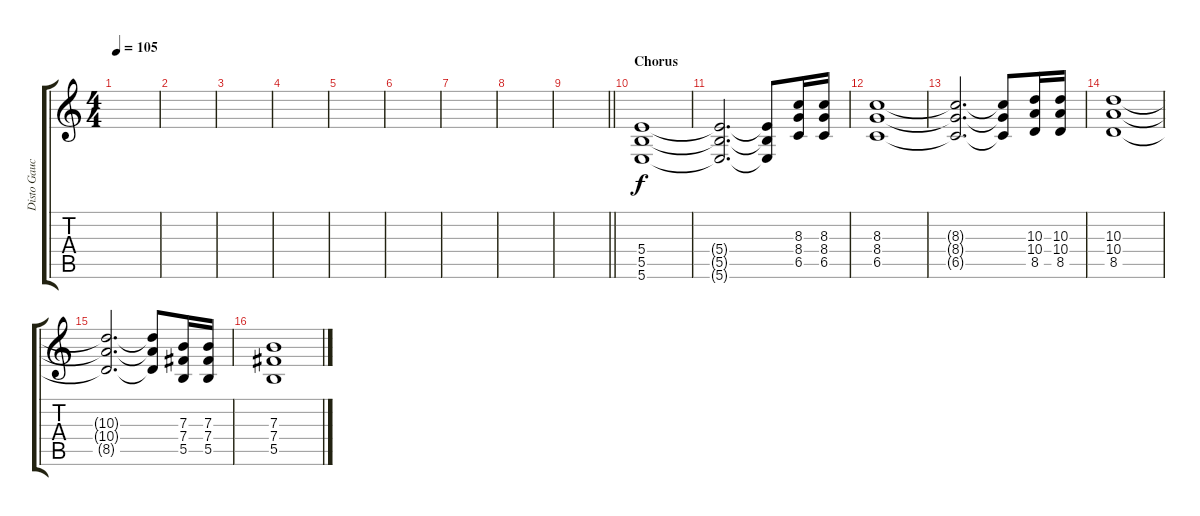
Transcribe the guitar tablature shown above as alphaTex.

\track ("Disto Gauche" "Disto Gauc") {instrument distortionguitar}
\staff {score tabs}
\tuning (Db4 Ab3 E3 B2 Gb2 B1) {hide}
\ts (4 4)
\tempo 105
\clef g2
\ks c
|
|
|
|
|
|
|
|
\barLineRight lightlight
|
\section ("" "Chorus")
(5.4 5.5 5.6).1 |
(5.4{t} 5.5{t} 5.6{t}).2{d} (5.4{t} 5.5{t} 5.6{t}).8 (8.3 8.4 6.5).16 (8.3 8.4 6.5).16 |
(8.3 8.4 6.5).1 |
(8.3{t} 8.4{t} 6.5{t}).2{d} (8.3{t} 8.4{t} 6.5{t}).8 (10.3 10.4 8.5).16 (10.3 10.4 8.5).16 |
(10.3 10.4 8.5).1 |
(10.3{t} 10.4{t} 8.5{t}).2{d} (10.3{t} 10.4{t} 8.5{t}).8 (7.3 7.4 5.5).16 (7.3 7.4 5.5).16 |
(7.3 7.4 5.5).1
